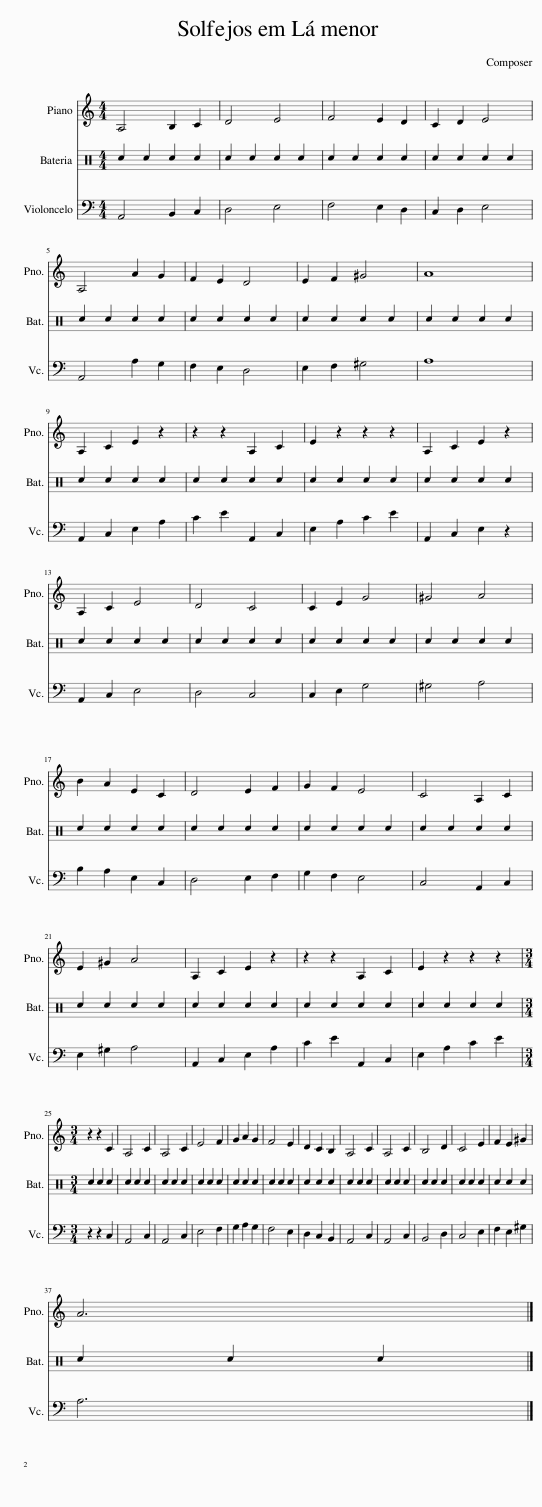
X:1
%%score 1 2 3
L:1/8
M:4/4
I:linebreak $
K:C
V:1 treble
V:2 perc
K:none
V:3 bass
V:1
 A,4 B,2 C2 | D4 E4 | F4 E2 D2 | C2 D2 E4 |$ A,4 A2 G2 | %5
 F2 E2 D4 | E2 F2 ^G4 | A8 |$ A,2 C2 E2 z2 | z2 z2 A,2 C2 | %10
 E2 z2 z2 z2 | A,2 C2 E2 z2 |$ A,2 C2 E4 | D4 C4 | C2 E2 G4 | %15
 ^G4 A4 |$ B2 A2 E2 C2 | D4 E2 F2 | G2 F2 E4 | C4 A,2 C2 |$ %20
 E2 ^G2 A4 | A,2 C2 E2 z2 | z2 z2 A,2 C2 | E2 z2 z2 z2 |$[M:3/4] z2 z2 C2 | %25
 A,4 C2 | A,4 C2 | E4 F2 | G2 A2 G2 | F4 E2 | %30
 D2 C2 B,2 | A,4 C2 | A,4 C2 | B,4 D2 | C4 E2 | %35
 F2 E2 ^G2 |$ A6 |] %37
V:2
 c2 c2 c2 c2 | c2 c2 c2 c2 | c2 c2 c2 c2 | c2 c2 c2 c2 |$ c2 c2 c2 c2 | %5
 c2 c2 c2 c2 | c2 c2 c2 c2 | c2 c2 c2 c2 |$ c2 c2 c2 c2 | c2 c2 c2 c2 | %10
 c2 c2 c2 c2 | c2 c2 c2 c2 |$ c2 c2 c2 c2 | c2 c2 c2 c2 | c2 c2 c2 c2 | %15
 c2 c2 c2 c2 |$ c2 c2 c2 c2 | c2 c2 c2 c2 | c2 c2 c2 c2 | c2 c2 c2 c2 |$ %20
 c2 c2 c2 c2 | c2 c2 c2 c2 | c2 c2 c2 c2 | c2 c2 c2 c2 |$[M:3/4] c2 c2 c2 | %25
 c2 c2 c2 | c2 c2 c2 | c2 c2 c2 | c2 c2 c2 | c2 c2 c2 | %30
 c2 c2 c2 | c2 c2 c2 | c2 c2 c2 | c2 c2 c2 | c2 c2 c2 | %35
 c2 c2 c2 |$ c2 c2 c2 |] %37
V:3
 A,,4 B,,2 C,2 | D,4 E,4 | F,4 E,2 D,2 | C,2 D,2 E,4 |$ A,,4 A,2 G,2 | %5
 F,2 E,2 D,4 | E,2 F,2 ^G,4 | A,8 |$ A,,2 C,2 E,2 A,2 | C2 E2 A,,2 C,2 | %10
 E,2 A,2 C2 E2 | A,,2 C,2 E,2 z2 |$ A,,2 C,2 E,4 | D,4 C,4 | C,2 E,2 G,4 | %15
 ^G,4 A,4 |$ B,2 A,2 E,2 C,2 | D,4 E,2 F,2 | G,2 F,2 E,4 | C,4 A,,2 C,2 |$ %20
 E,2 ^G,2 A,4 | A,,2 C,2 E,2 A,2 | C2 E2 A,,2 C,2 | E,2 A,2 C2 E2 |$[M:3/4] z2 z2 C,2 | %25
 A,,4 C,2 | A,,4 C,2 | E,4 F,2 | G,2 A,2 G,2 | F,4 E,2 | %30
 D,2 C,2 B,,2 | A,,4 C,2 | A,,4 C,2 | B,,4 D,2 | C,4 E,2 | %35
 F,2 E,2 ^G,2 |$ A,6 |] %37
